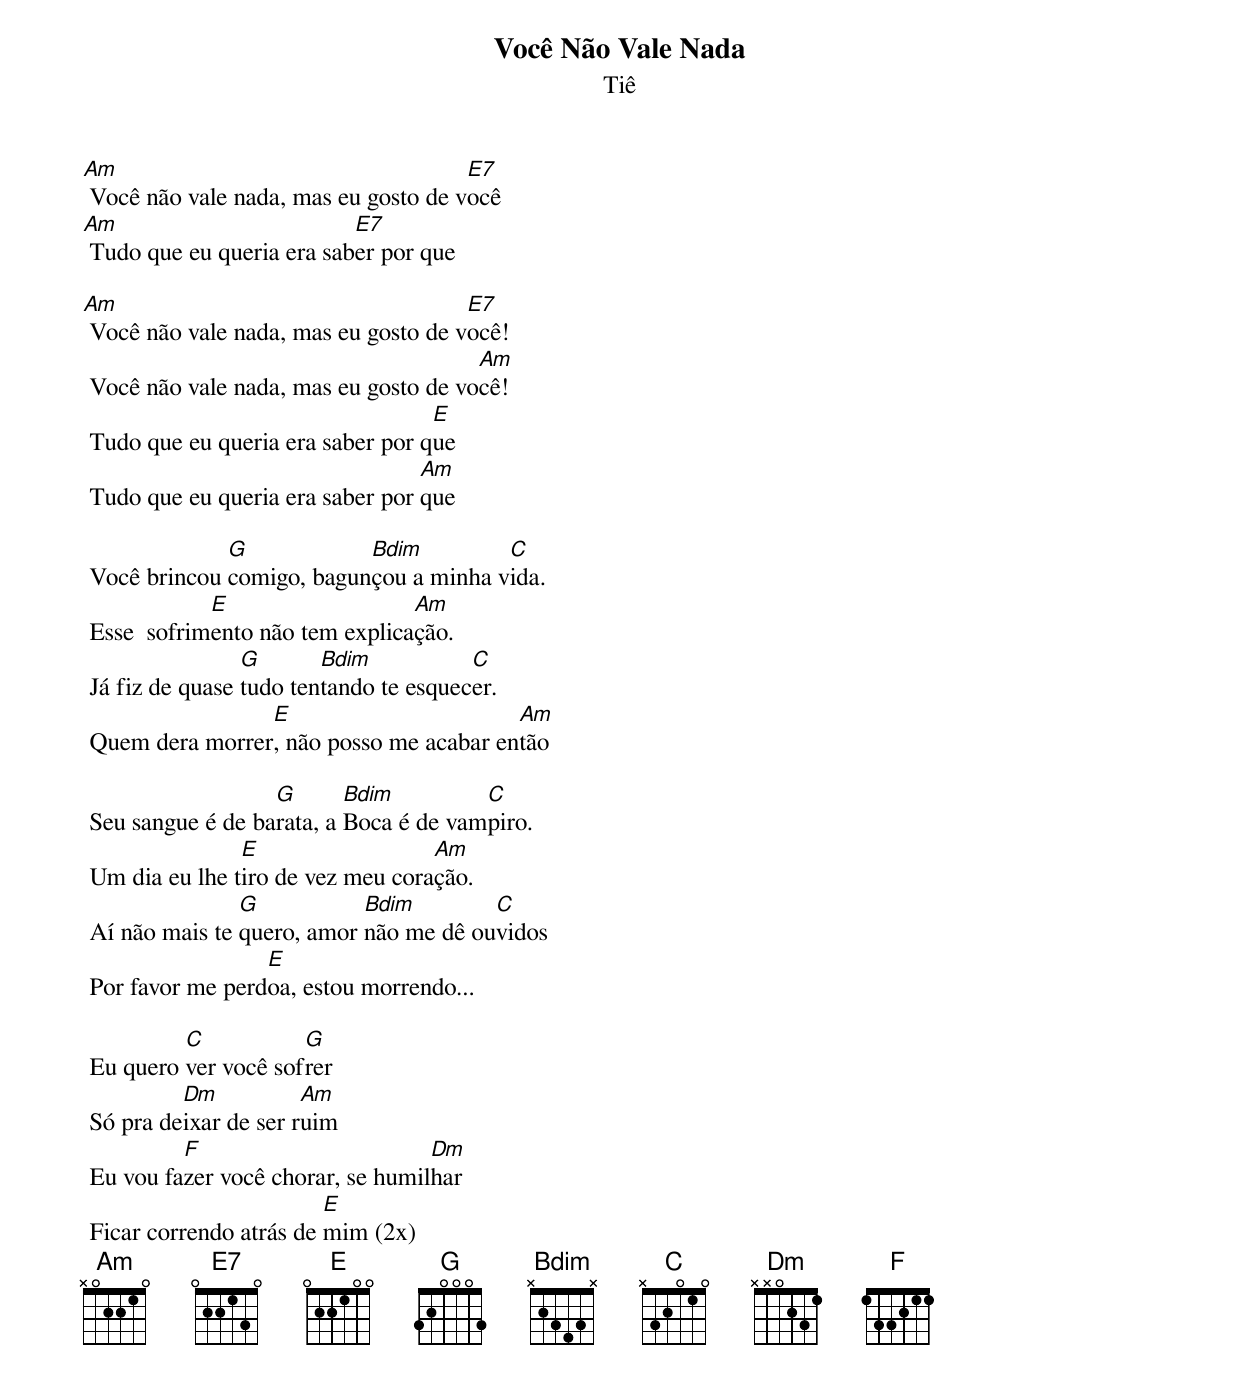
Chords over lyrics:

Você Não Vale Nada
Tiê

Am                                    E7
 Você não vale nada, mas eu gosto de você
Am                         E7
 Tudo que eu queria era saber por que

Am                                    E7
 Você não vale nada, mas eu gosto de você!
                                       Am
 Você não vale nada, mas eu gosto de você!
                                   E
 Tudo que eu queria era saber por que
                                  Am
 Tudo que eu queria era saber por que

              G            Bdim         C
 Você brincou comigo, bagunçou a minha vida.
             E                   Am
 Esse  sofrimento não tem explicação.
                 G       Bdim           C
 Já fiz de quase tudo tentando te esquecer.
                 E                       Am
 Quem dera morrer, não posso me acabar então

                   G       Bdim         C
 Seu sangue é de barata, a Boca é de vampiro.
                E                  Am
 Um dia eu lhe tiro de vez meu coração.
                G           Bdim        C
 Aí não mais te quero, amor não me dê ouvidos
                  E
 Por favor me perdoa, estou morrendo...

          C           G
 Eu quero ver você sofrer
          Dm           Am
 Só pra deixar de ser ruim
          F                        Dm
 Eu vou fazer você chorar, se humilhar
                         E
 Ficar correndo atrás de mim (2x)
